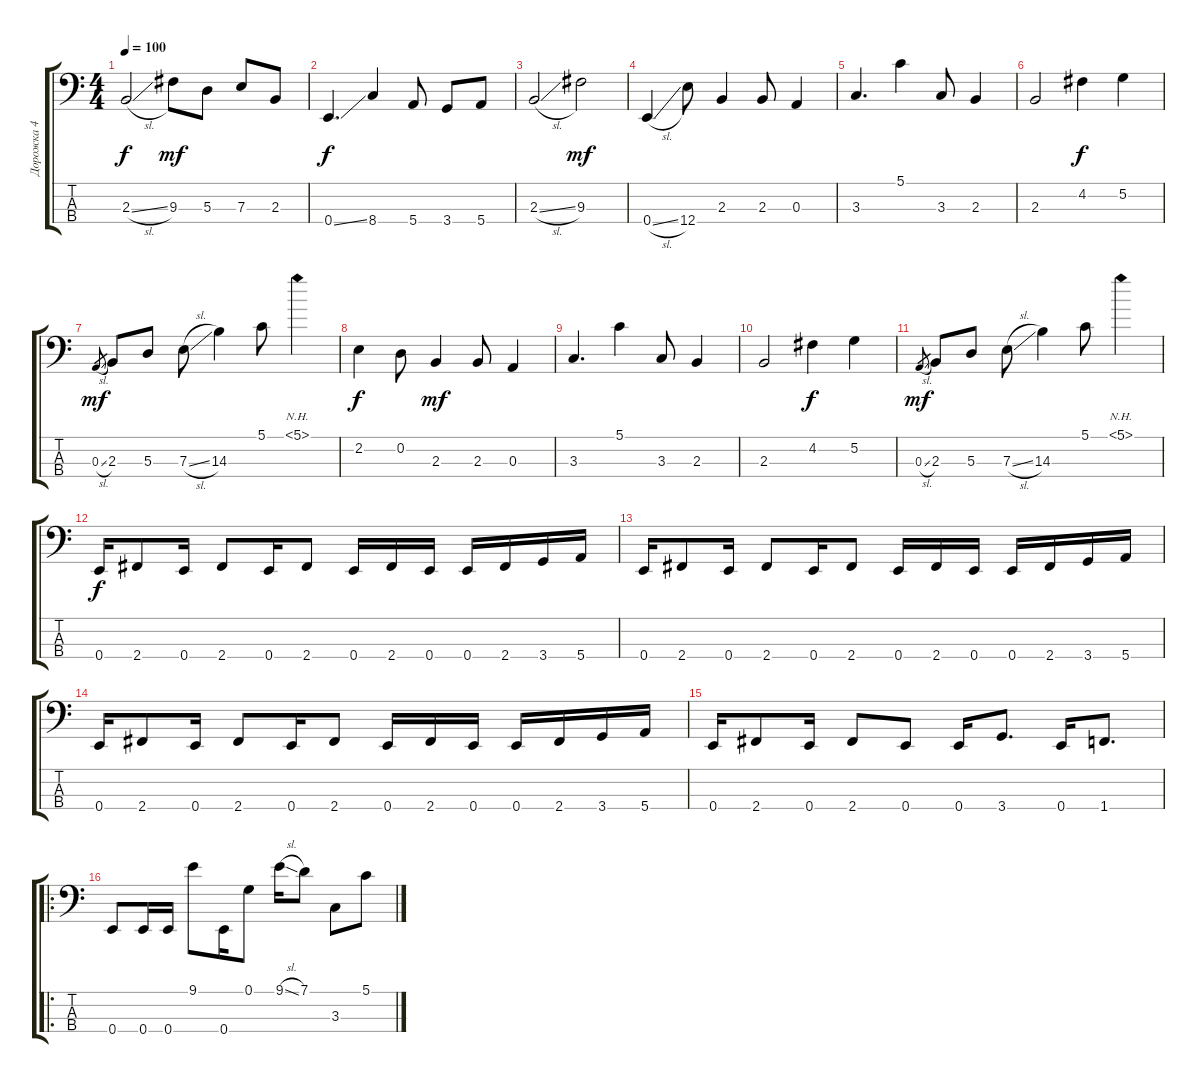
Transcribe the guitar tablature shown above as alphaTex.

\track ("Дорожка 4" "Дорожка 4") {instrument electricbassfinger}
\staff {score tabs}
\tuning (G2 D2 A1 E1) {hide}
\ts (4 4)
\tempo 100
\clef f4
\ks c
2.3{sl}.2{dy f} 9.3.8{dy mf} 5.3.8 7.3.8 2.3.8 |
0.4{ss}.4{d dy f} 8.4.4 5.4.8 3.4.8 5.4.8 |
2.3{sl}.2 9.3.2{dy mf} |
0.4{sl}.4 12.4.8 2.3.4 2.3.8 0.3.4 |
3.3.4{d} 5.1.4 3.3.8 2.3.4 |
2.3.2 4.2.4{dy f} 5.2.4 |
0.3{sl}.8{gr dy mf} 2.3.8 5.3.8 7.3{sl}.8 14.3.4 5.1.8 5.1{nh}.4 |
2.2.4{dy f} 0.2.8 2.3.4{dy mf} 2.3.8 0.3.4 |
3.3.4{d} 5.1.4 3.3.8 2.3.4 |
2.3.2 4.2.4{dy f} 5.2.4 |
0.3{sl}.8{gr dy mf} 2.3.8 5.3.8 7.3{sl}.8 14.3.4 5.1.8 5.1{nh}.4 |
0.4.16{dy f} 2.4.8 0.4.16 2.4.8 0.4.16 2.4.8 0.4.16 2.4.16 0.4.16 0.4.16 2.4.16 3.4.16 5.4.16 |
0.4.16 2.4.8 0.4.16 2.4.8 0.4.16 2.4.8 0.4.16 2.4.16 0.4.16 0.4.16 2.4.16 3.4.16 5.4.16 |
0.4.16 2.4.8 0.4.16 2.4.8 0.4.16 2.4.8 0.4.16 2.4.16 0.4.16 0.4.16 2.4.16 3.4.16 5.4.16 |
0.4.16 2.4.8 0.4.16 2.4.8 0.4.8 0.4.16 3.4.8{d} 0.4.16 1.4.8{d} |
\ro
0.4.8{instrument slapbass1} 0.4.16 0.4.16 9.1.8 0.4.16 0.1.8 9.1{sl}.16 7.1.8 3.3.8 5.1.8
